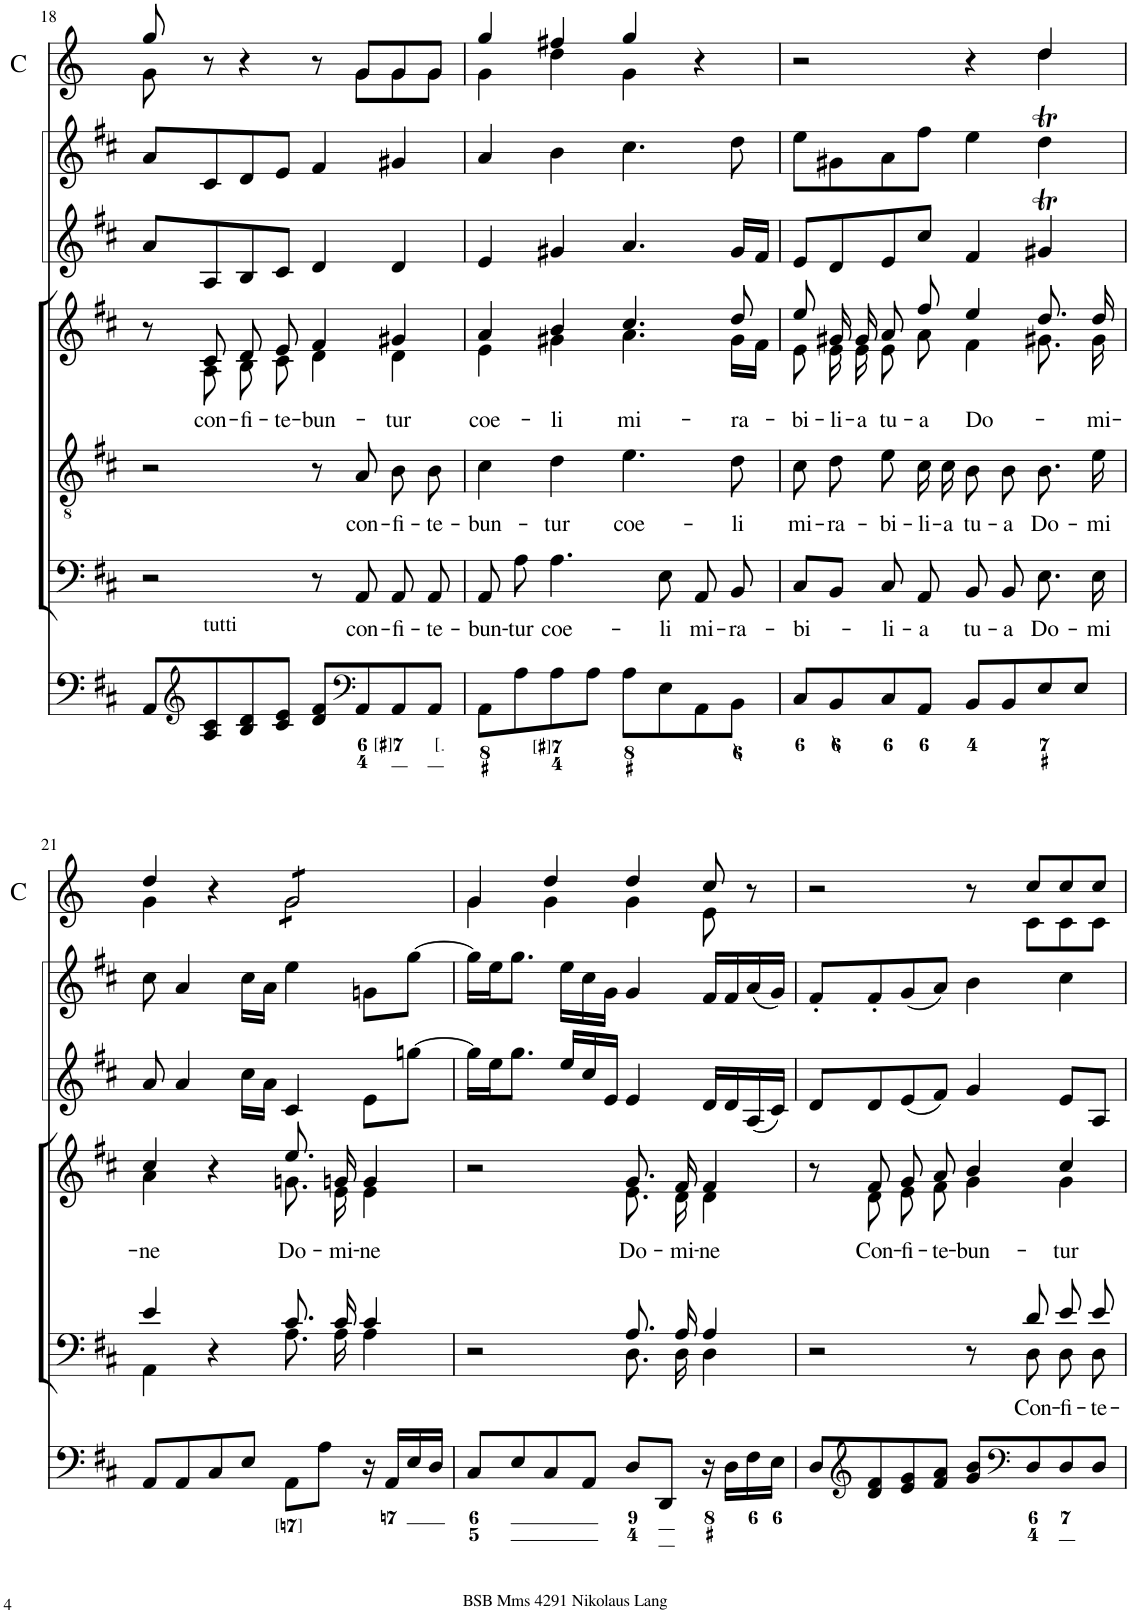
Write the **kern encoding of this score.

**kern	**kern	**text	**kern	**text	**kern	**text	**kern	**kern	**kern
*part7	*part6	*part6	*part5	*part5	*part4	*part4	*part3	*part2	*part1
*staff7	*staff6	*staff6	*staff5	*staff5	*staff4	*staff4	*staff3	*staff2	*staff1
*I"Organ	*I"Voice	*	*I"Tenor	*	*I"Voice	*	*I"Violin	*I"Violin	*I"Corni in D
*	*	*	*	*	*	*	*I'Vln	*I'Vln	*I'C
!!LO:PB:g=z
*clefF4	*clefF4	*	*clefGv2	*	*clefG2	*	*clefG2	*clefG2	*clefG2
*	*	*	*	*	*	*	*	*	*Trd6c10
*k[f#c#]	*k[f#c#]	*	*k[f#c#]	*	*k[f#c#]	*	*k[f#c#]	*k[f#c#]	*k[]
*M4/4	*M4/4	*	*M4/4	*	*M4/4	*	*M4/4	*M4/4	*M4/4
*met(c)	*met(c)	*	*met(c)	*	*met(c)	*	*met(c)	*met(c)	*met(c)
=18	=18	=18	=18	=18	=18	=18	=18	=18	=18
*	*	*	*	*	*^	*	*	*	*^
8AA/L	2r	.	2r	.	8r	8ryy	.	8a/L	8a/L	8gg/	8g\
*clefG2	*	*	*	*	*	*	*	*	*	*	*
!LO:TX:a:t=tutti	!	!	!	!	!	!	!	!	!	!	!
!	!	!	!	!	!	!	!LO:LY:b	!	!	!	!
8A/ 8c#/	.	.	.	.	8c#/	8A\	con-	8A/	8c#/	8r	2ryy
!	!	!	!	!	!	!	!LO:LY:b	!	!	!	!
8B/ 8d/	.	.	.	.	8d/	8B\	-fi-	8B/	8d/	4r	.
!	!	!	!	!	!	!	!LO:LY:b	!	!	!	!
8c#/ 8e/J	.	.	.	.	8e/	8c#\	-te-	8c#/J	8e/J	.	.
!	!	!	!	!	!	!	!LO:LY:b	!	!	!	!
8d/ 8f#/L	8r	.	8r	.	4f#/	4d\	-bun-	4d/	4f#/	8r	.
*clefF4	*	*	*	*	*	*	*	*	*	*	*
!	!	!LO:LY:b	!	!LO:LY:b	!	!	!	!	!	!	!
8AA/	8AA/	con-	8A/	con-	.	.	.	.	.	8g/L	8g\L
!	!	!LO:LY:b	!	!LO:LY:b	!	!	!LO:LY:b	!	!	!	!
8AA/	8AA/	-fi-	8B\L	-fi-	4g#X/	4d\	-tur	4d/	4g#X/	8g/	8g\
!	!	!LO:LY:b	!	!LO:LY:b	!	!	!	!	!	!	!
8AA/J	8AA/	-te-	8B\J	-te-	.	.	.	.	.	8g/J	8g\J
=19	=19	=19	=19	=19	=19	=19	=19	=19	=19	=19	=19
!	!	!LO:LY:b	!	!LO:LY:b	!	!	!LO:LY:b	!	!	!	!
8AA\L	8AA/	-bun-	4c#\	-bun-	4a/	4e\	coe-	4e/	4a/	4gg/	4g\
!	!	!LO:LY:b	!	!	!	!	!	!	!	!	!
8A\	8A\	-tur	.	.	.	.	.	.	.	.	.
!	!	!LO:LY:b	!	!LO:LY:b	!	!	!LO:LY:b	!	!	!	!
8A\	4.A\	coe-	4d\	-tur	4b/	4g#X\	-li	4g#X/	4b\	4ff#X/	4dd\
8A\J	.	.	.	.	.	.	.	.	.	.	.
!	!	!	!	!LO:LY:b	!	!	!LO:LY:b	!	!	!	!
8A\L	.	.	4.e\	coe-	4.cc#/	4.a\	mi-	4.a/	4.cc#\	4gg/	4g\
!	!	!LO:LY:b	!	!	!	!	!	!	!	!	!
8E\	8E\	-li	.	.	.	.	.	.	.	.	.
!	!	!LO:LY:b	!	!	!	!	!	!	!	!	!
8AA\	8AA/	mi-	.	.	.	.	.	.	.	4r	4ryy
!	!	!LO:LY:b	!	!LO:LY:b	!	!	!LO:LY:b	!	!	!	!
8BB\J	8BB/	-ra-	8d\	-li	8dd/	16g#\LL	-ra-	16g#/LL	8dd\	.	.
.	.	.	.	.	.	16f#\JJ	.	16f#/JJ	.	.	.
=20	=20	=20	=20	=20	=20	=20	=20	=20	=20	=20	=20
!	!	!LO:LY:b	!	!LO:LY:b	!	!	!LO:LY:b	!	!	!	!
8C#/L	8C#/L	-bi-	8c#\L	mi-	8ee/	8e\	-bi-	8e/L	8ee\L	2r	2.ryy
!	!	!	!	!LO:LY:b	!	!	!LO:LY:b	!	!	!	!
8BB/	8BB/J	.	8d\J	-ra-	16g#X/	16e\	-li-	8d/	8g#X\	.	.
!	!	!	!	!	!	!	!LO:LY:b	!	!	!	!
.	.	.	.	.	16g#/	16e\	-a	.	.	.	.
!	!	!LO:LY:b	!	!LO:LY:b	!	!	!LO:LY:b	!	!	!	!
8C#/	8C#/	-li-	8e\L	-bi-	8a/	8e\	tu-	8e/	8a\	.	.
!	!	!LO:LY:b	!	!LO:LY:b	!	!	!LO:LY:b	!	!	!	!
8AA/J	8AA/	-a	16c#\L	-li-	8ff#/	8a\	-a	8cc#/J	8ff#\J	.	.
!	!	!	!	!LO:LY:b	!	!	!	!	!	!	!
.	.	.	16c#\JJ	-a	.	.	.	.	.	.	.
!	!	!LO:LY:b	!	!LO:LY:b	!	!	!LO:LY:b	!	!	!	!
8BB/L	8BB/	tu-	8B\L	tu-	4ee/	4f#\	Do-	4f#/	4ee\	4r	.
!	!	!LO:LY:b	!	!LO:LY:b	!	!	!	!	!	!	!
8BB/	8BB/	-a	8B\J	-a	.	.	.	.	.	.	.
!	!	!LO:LY:b	!	!LO:LY:b	!	!	!	!	!	!	!
8E/	8.E\	Do-	8.B\L	Do-	8.dd/	8.g#X\	.	4g#Xt/	4ddT\	4dd/	4dd\
8E/J	.	.	.	.	.	.	.	.	.	.	.
!	!	!LO:LY:b	!	!LO:LY:b	!	!	!LO:LY:b	!	!	!	!
.	16E\	-mi	16e\Jk	-mi	16dd/	16g#\	-mi-	.	.	.	.
!!LO:LB:g=z	!!
=21	=21	=21	=21	=21	=21	=21	=21	=21	=21	=21	=21
*	*^	*	*	*	*	*	*	*	*	*	*
!	!	!	!	!	!	!	!	!LO:LY:b	!	!	!	!
8AA/L	4e/	4AA\	.	1r	.	4cc#/	4a\	-ne	8a/	8cc#\	4dd/	4g\
8AA/	.	.	.	.	.	.	.	.	4a/	4a/	.	.
8C#/	4r	4ryy	.	.	.	4r	4ryy	.	.	.	4r	4ryy
8E/J	.	.	.	.	.	.	.	.	16cc#\LL	16cc#\LL	.	.
.	.	.	.	.	.	.	.	.	16a\JJ	16a\JJ	.	.
!	!	!	!	!	!	!	!	!LO:LY:b	!	!	!	!
*	*	*	*	*	*	*	*	*	*	*	*tremolo	*
8AA\L	8.c#/	8.A\	.	.	.	8.ee/	8.gn\	Do-	4c#/	4ee\	8g/L	8g\L
8A\J	.	.	.	.	.	.	.	.	.	.	8g/	8g\
!	!	!	!	!	!	!	!	!LO:LY:b	!	!	!	!
.	16c#/	16A\	.	.	.	16gn/	16e\	-mi-	.	.	.	.
!	!	!	!	!	!	!	!	!LO:LY:b	!	!	!	!
16r	4c#/	4A\	.	.	.	4g/	4e\	-ne	8e\L	8gn\L	8g/	8g\
16AA/LL	.	.	.	.	.	.	.	.	.	.	.	.
16E/	.	.	.	.	.	.	.	.	[8ggn\J	[8gg\J	8g/J	8g\J
*	*	*	*	*	*	*	*	*	*	*	*Xtremolo	*
16D/JJ	.	.	.	.	.	.	.	.	.	.	.	.
=22	=22	=22	=22	=22	=22	=22	=22	=22	=22	=22	=22	=22
8C#/L	2r	2ryy	.	1r	.	2r	2ryy	.	16gg\LL]	16gg\LL]	4g/	4g\
.	.	.	.	.	.	.	.	.	16ee\J	16ee\J	.	.
8E/	.	.	.	.	.	.	.	.	8.gg\J	8.gg\J	.	.
8C#/	.	.	.	.	.	.	.	.	.	.	4dd/	4g\
.	.	.	.	.	.	.	.	.	16ee/LL	16ee\LL	.	.
8AA/J	.	.	.	.	.	.	.	.	16cc#/	16cc#\	.	.
.	.	.	.	.	.	.	.	.	16e/JJ	16g\JJ	.	.
!	!	!	!	!	!	!	!	!LO:LY:b	!	!	!	!
8D/L	8.A/	8.D\	.	.	.	8.g/	8.e\	Do-	4e/	4g/	4dd/	4g\
8DD/J	.	.	.	.	.	.	.	.	.	.	.	.
!	!	!	!	!	!	!	!	!LO:LY:b	!	!	!	!
.	16A/	16D\	.	.	.	16f#/	16d\	-mi-	.	.	.	.
!	!	!	!	!	!	!	!	!LO:LY:b	!	!	!	!
16r	4A/	4D\	.	.	.	4f#/	4d\	-ne	16d/LL	16f#/LL	8cc/	8e\
16D\LL	.	.	.	.	.	.	.	.	16d/	16f#/	.	.
16F#\	.	.	.	.	.	.	.	.	(16A/	(16a/	8r	8ryy
16E\JJ	.	.	.	.	.	.	.	.	16c#/JJ)	16g/JJ)	.	.
=23	=23	=23	=23	=23	=23	=23	=23	=23	=23	=23	=23	=23
8D/L	2r	8ryy	.	1r	.	8r	8ryy	.	8d/L	8f#'/L	2r	8ryy
*	*v	*v	*	*	*	*	*	*	*	*	*v	*v
*clefG2	*	*	*	*	*	*	*	*	*	*
*	*^	*	*	*	*	*	*	*	*	*^
!	!	!	!	!	!	!	!	!LO:LY:b	!	!	!	!
*	*v	*v	*	*	*	*	*	*	*	*	*v	*v
8d/ 8f#/	.	.	.	.	8f#/	8d\	Con-	8d/	8f#'/	.
!	!	!	!	!	!	!	!LO:LY:b	!	!	!
8e/ 8g/	.	.	.	.	8g/	8e\	-fi-	(8e/	(8g/	.
!	!	!	!	!	!	!	!LO:LY:b	!	!	!
8f#/ 8a/J	.	.	.	.	8a/	8f#\	-te-	8f#/J)	8a/J)	.
!	!	!	!	!	!	!	!LO:LY:b	!	!	!
8g/ 8b/L	8r	.	.	.	4b/	4g\	-bun-	4g/	4b\	8r
*clefF4	*	*	*	*	*	*	*	*	*	*
*	*^	*	*	*	*	*	*	*	*	*
!	!	!	!LO:LY:b	!	!	!	!	!	!	!	!
*	*	*	*	*	*	*	*	*	*	*	*^
8D/	8d/	8D\	Con-	.	.	.	.	.	.	.	8cc/L	8c\L
!	!	!	!LO:LY:b	!	!	!	!	!LO:LY:b	!	!	!	!
8D/	8e/	8D\	-fi-	.	.	4cc#/	4g\	-tur	8e/L	4cc#\	8cc/	8c\
!	!	!	!LO:LY:b	!	!	!	!	!	!	!	!	!
8D/J	8e/	8D\	-te-	.	.	.	.	.	8A/J	.	8cc/J	8c\J
*	*v	*v	*	*	*	*v	*v	*	*	*	*v	*v
=	=	=	=	=	=	=	=	=	=
*-	*-	*-	*-	*-	*-	*-	*-	*-	*-
